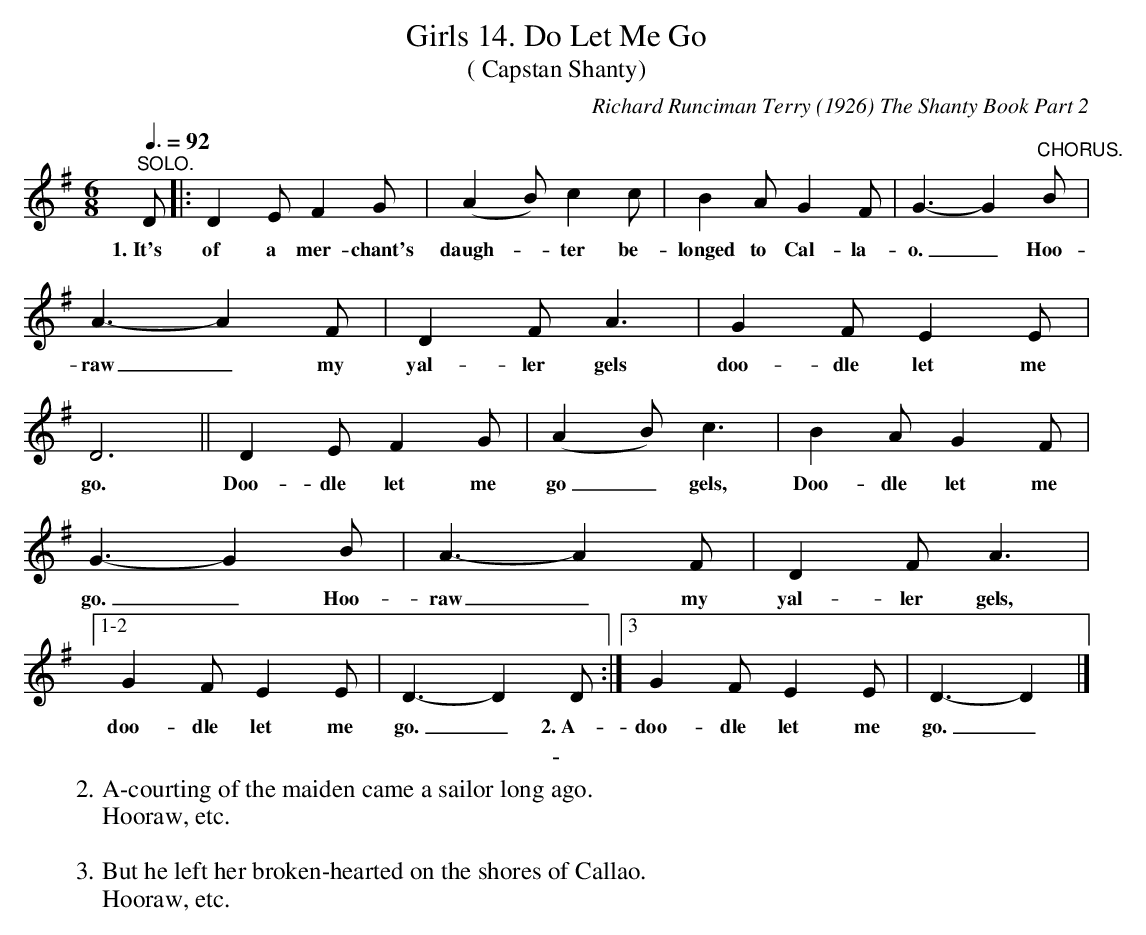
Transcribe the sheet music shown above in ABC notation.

X:1
T:14. Do Let Me Go, Girls
T:( Capstan Shanty)
C:Richard Runciman Terry (1926) The Shanty Book Part 2
L:1/8
Q:3/8=92
M:6/8
K:G
"^SOLO." D |: D2 E F2 G | (A2 B) c2 c | B2 A G2 F | G3-G2 "^CHORUS." B |
w: 1.~It's | of a mer-chant's | daugh-*ter be- | longed to Cal-la- | o._ Hoo- |
A3-A2 F | D2 F A3 | G2 F E2 E | D6 ||
w: raw_ my | yal-ler gels | doo-dle let me | go. |
D2 E F2 G | (A2 B) c3 | B2 A G2 F |$
w: Doo-dle let me | go_ gels, | Doo-dle let me |
G3-G2 B | A3-A2 F | D2 F A3 |1-2 G2 F E2 E | D3-D2 D :|3 G2 F E2 E | D3-D2 |]
w: go._ Hoo- | raw_ my | yal-ler gels, | doo-dle let me go._ 2.~A-| doo-dle let me go._|
T: -
W: 2. A-courting of the maiden came a sailor long ago.
W: Hooraw, etc.
W:
W: 3. But he left her broken-hearted on the shores of Callao.
W: Hooraw, etc.
